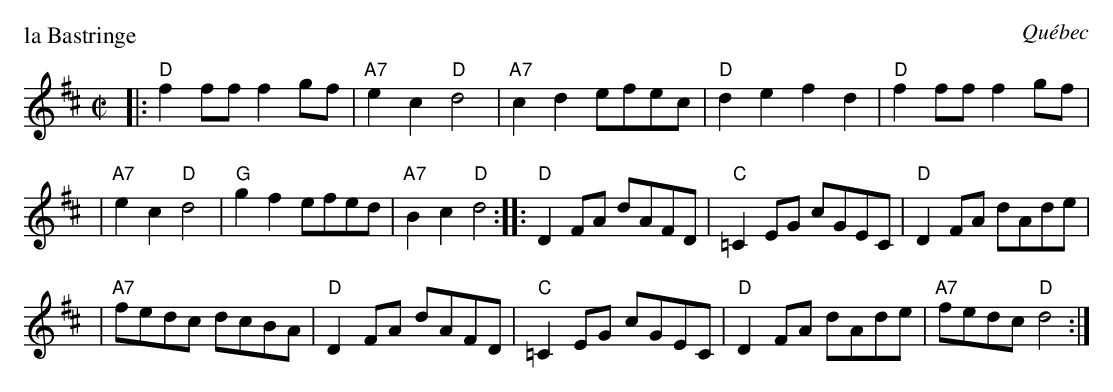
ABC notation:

X:1
P: la Bastringe
O: Qu\'ebec
M: C|
L: 1/8
K: D
|: "D"f2ff f2gf \
| "A7"e2c2 "D"d4 \
| "A7"c2d2 efec \
| "D"d2e2 f2d2 \
| "D"f2ff f2gf |
| "A7"e2c2 "D"d4 \
| "G"g2f2 efed \
| "A7"B2c2 "D"d4 \
:: "D"D2FA dAFD \
| "C"=C2EG cGEC \
| "D"D2FA dAde |
| "A7"fedc dcBA \
| "D"D2FA dAFD \
| "C"=C2EG cGEC \
| "D"D2FA dAde \
| "A7"fedc "D"d4 :|
